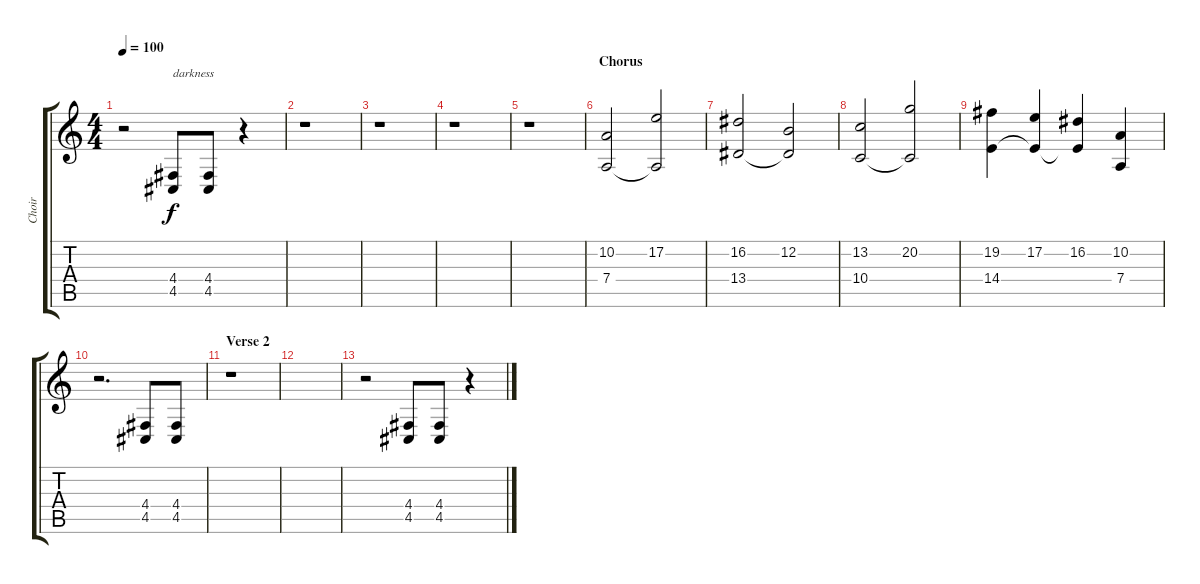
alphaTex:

\track ("Choir" "Choir") {instrument choiraahs}
\staff {score tabs}
\tuning (E4 B3 G3 D3 A2 E2) {hide}
\ts (4 4)
\tempo 100
\clef g2
\ks c
r.2{dy f} (4.4 4.5).8{txt "darkness"} (4.4 4.5).8 r.4 |
r.1 |
r.1 |
r.1 |
r.1 |
\section ("" "Chorus")
(10.2 7.4).2 (17.2 7.4{t}).2 |
(16.2 13.4).2 (12.2 13.4{t}).2 |
(13.2 10.4).2 (20.2 10.4{t}).2 |
(19.2 14.4).4 (17.2 14.4{t}).4 (16.2 14.4{t}).4 (10.2 7.4).4 |
r.2{d} (4.4 4.5).8 (4.4 4.5).8 |
\section ("" "Verse 2")
r.1 |
|
r.2 (4.4 4.5).8 (4.4 4.5).8 r.4
